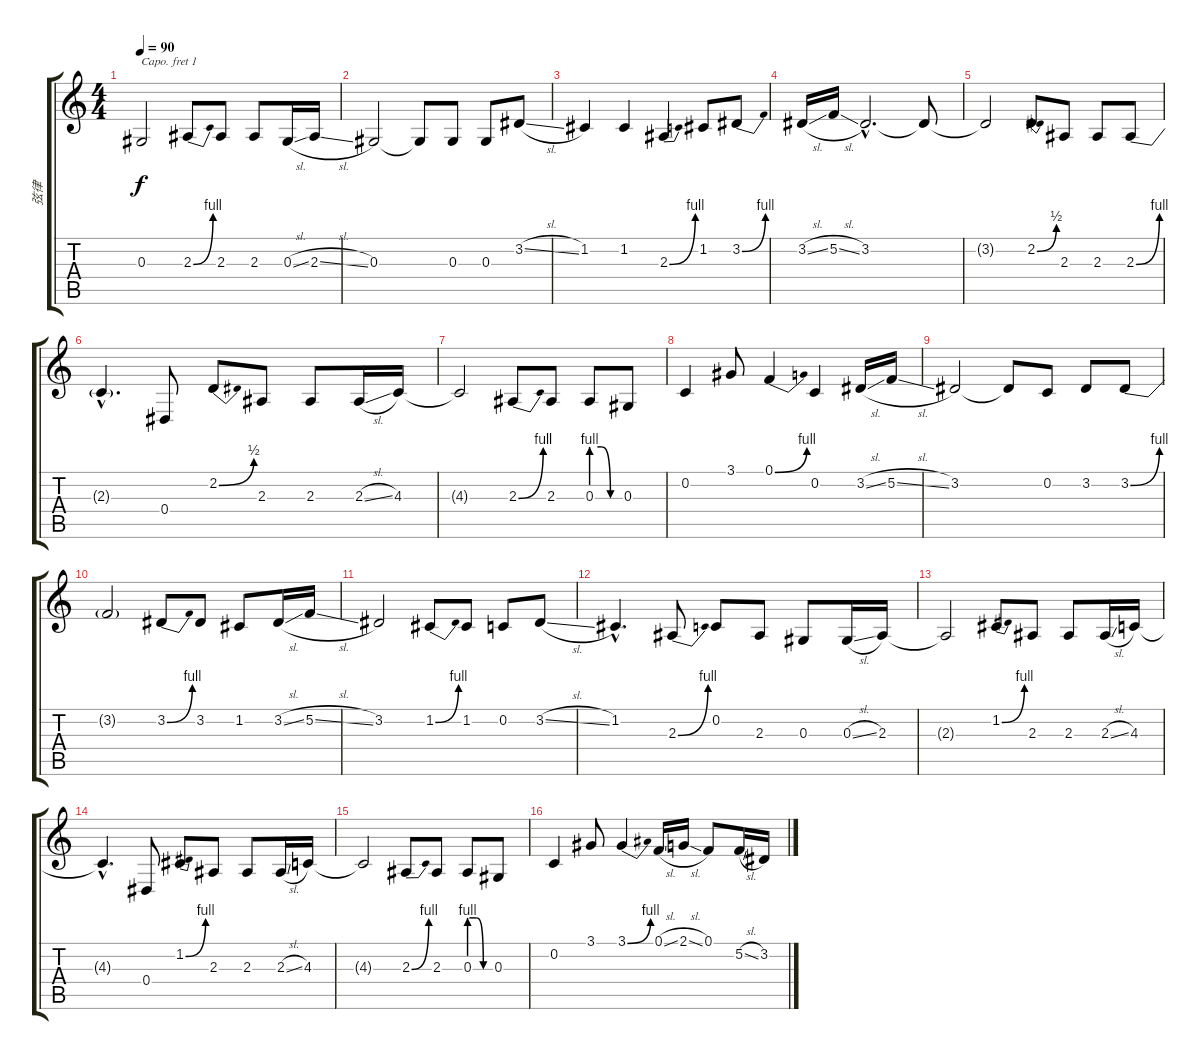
\track ("弦律" "弦律") {instrument flute}
\staff {score tabs}
\capo 1
\tuning (E4 B3 G3 D3 A2 E2) {hide}
\ts (4 4)
\tempo 90
\clef g2
\ks c
0.3{t}.2{dy f} 2.3{be (bend 0 0 60 4)}.8 2.3.8 2.3.8 0.3{sl}.16 2.3{sl}.16 |
0.3.2 0.3{t}.8 0.3.8 0.3.8 3.2{sl}.8 |
1.2.4 1.2.4 2.3{be (bend 0 0 60 4)}.4 1.2.8 3.2{be (bend 0 0 60 4)}.8 |
3.2{sl}.16 5.2{sl}.16 3.2{hac}.2{d} 3.2{t}.8 |
3.2{t}.2 2.2{be (bend 0 0 60 2)}.8 2.3.8 2.3.8 2.3{be (bend 0 0 60 4)}.8 |
2.3{hac t}.4{d} 0.4.8 2.2{be (bend 0 0 60 2)}.8 2.3.8 2.3.8 2.3{sl}.16 4.3.16 |
4.3{t}.2 2.3{be (bend 0 0 60 4)}.8 2.3.8 0.3{be (custom 0 4 20 4 40 0 60 0)}.8 0.3.8 |
0.2.4 3.1.8 0.1{be (bend 0 0 60 4)}.4 0.2.4 3.2{sl}.16 5.2{sl}.16 |
3.2.2 3.2{t}.8 0.2.8 3.2.8 3.2{be (bend 0 0 60 4)}.8 |
3.2{t}.2 3.2{be (bend 0 0 60 4)}.8 3.2.8 1.2.8 3.2{sl}.16 5.2{sl}.16 |
3.2.2 1.2{be (bend 0 0 60 4)}.8 1.2.8 0.2.8 3.2{sl}.8 |
1.2{hac}.4{d} 2.3{be (bend 0 0 60 4)}.8 0.2.8 2.3.8 0.3.8 0.3{sl}.16 2.3.16 |
2.3{t}.2 1.2{be (bend 0 0 60 4)}.8 2.3.8 2.3.8 2.3{sl}.16 4.3.16 |
4.3{hac t}.4{d} 0.4.8 1.2{be (bend 0 0 60 4)}.8 2.3.8 2.3.8 2.3{sl}.16 4.3.16 |
4.3{t}.2 2.3{be (bend 0 0 60 4)}.8 2.3.8 0.3{be (custom 0 4 20 4 40 0 60 0)}.8 0.3.8 |
0.2.4 3.1.8 3.1{be (bend 0 0 60 4)}.4 0.1{sl}.16 2.1{sl}.16 0.1.8 5.2{sl}.16 3.2.16
